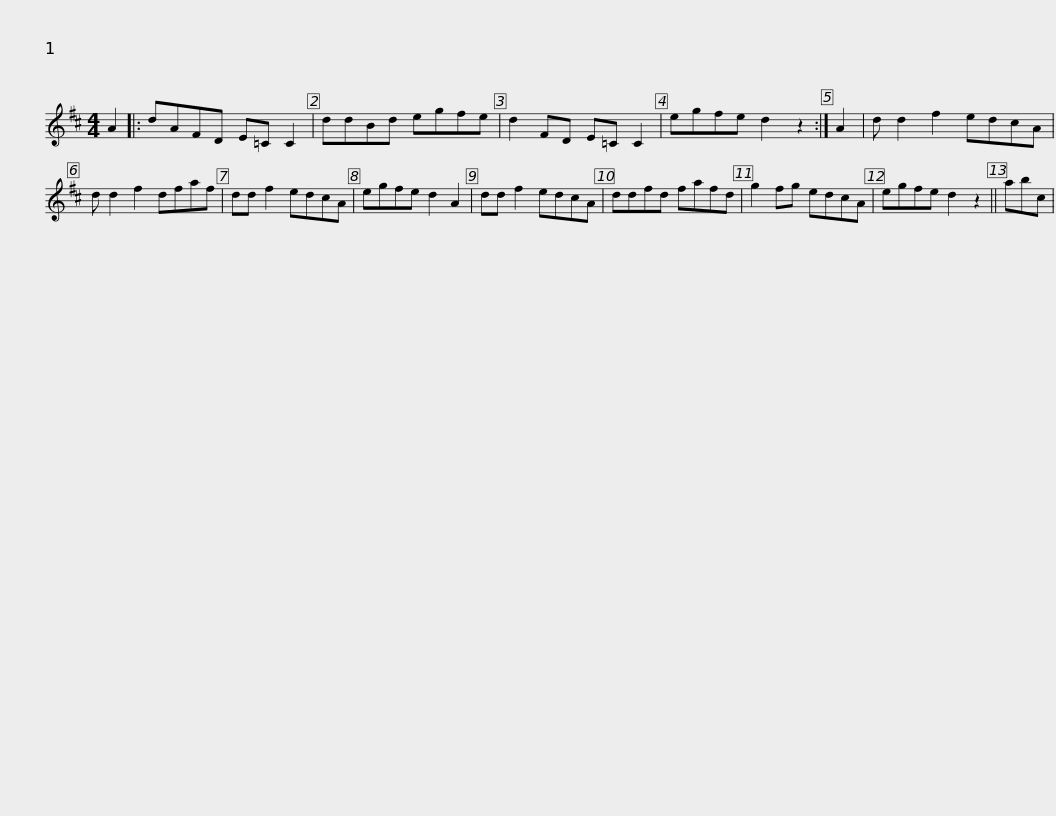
X:1
L:1/8
M:4/4
I:linebreak $
K:D
V:1 treble
V:1
 A2 |: dAFD E=C C2 | ddBd egfe | d2 FD E=C C2 | egfe d2 z2 :| %5
 A2 | d d2 f2 edcA |$ d d2 f2 dfaf | dd f2 edcA | egfe d2 A2 | %10
 dd f2 edcA | ddfd fafd | g2 fg edcA |$ egfe d2 z2 || abc | %15
